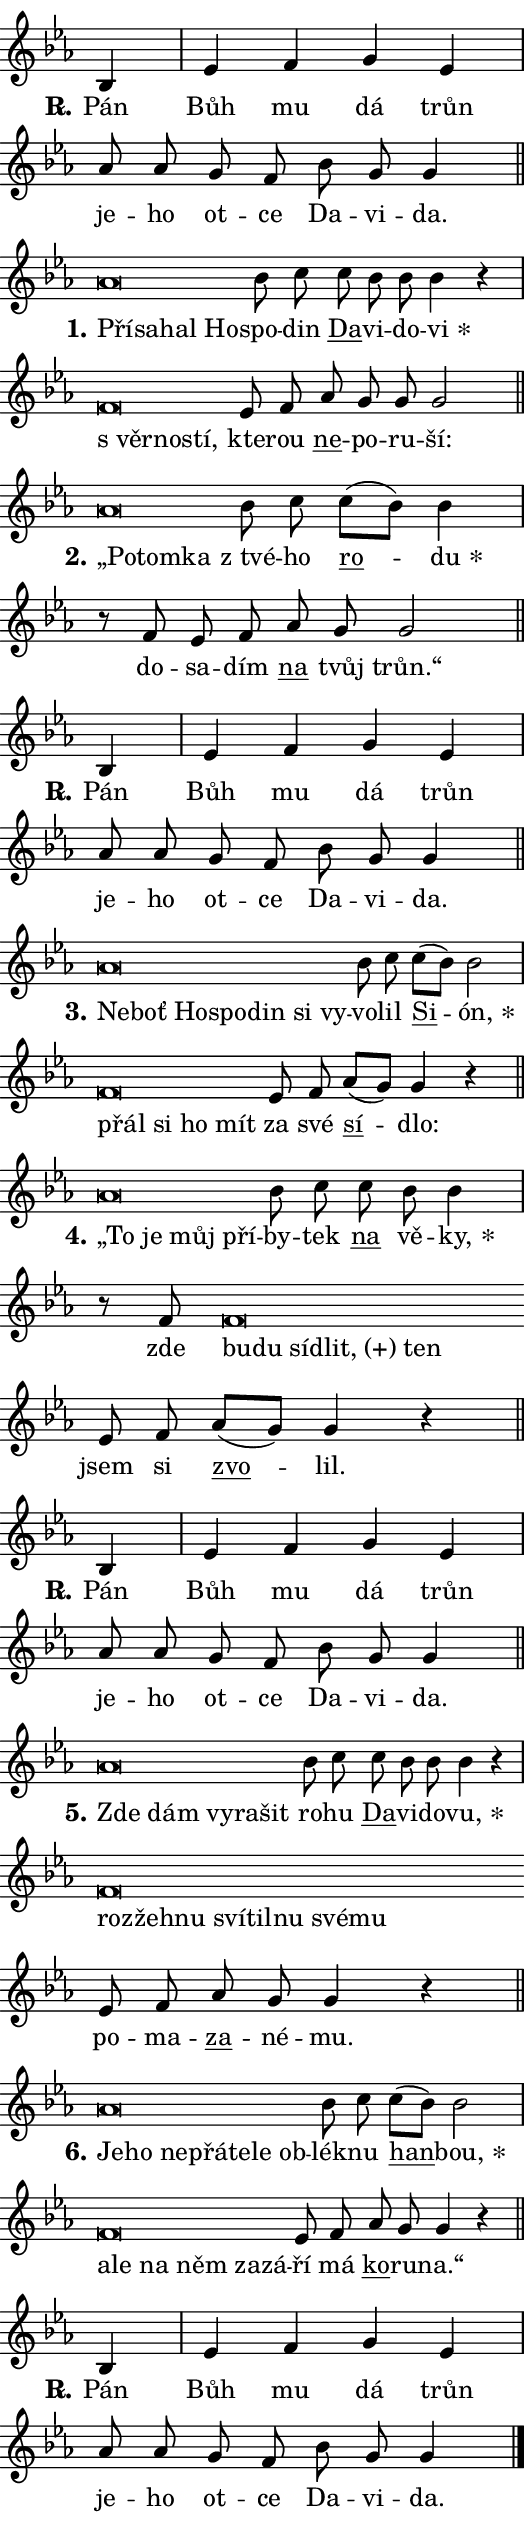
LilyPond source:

\version "2.24.0"
\header { tagline = "" }
\paper {
  indent = 0\cm
  top-margin = 0\cm
  right-margin = 0.13\cm % to fit lyric hyphens
  bottom-margin = 0\cm
  left-margin = 0\cm
  paper-width = 9\cm
  page-breaking = #ly:one-page-breaking
  system-system-spacing.basic-distance = #11
  score-system-spacing.basic-distance = #11
  ragged-last = ##f
}


%% Author: Thomas Morley
%% https://lists.gnu.org/archive/html/lilypond-user/2020-05/msg00002.html
#(define (line-position grob)
"Returns position of @var[grob} in current system:
   @code{'start}, if at first time-step
   @code{'end}, if at last time-step
   @code{'middle} otherwise
"
  (let* ((col (ly:item-get-column grob))
         (ln (ly:grob-object col 'left-neighbor))
         (rn (ly:grob-object col 'right-neighbor))
         (col-to-check-left (if (ly:grob? ln) ln col))
         (col-to-check-right (if (ly:grob? rn) rn col))
         (break-dir-left
           (and
             (ly:grob-property col-to-check-left 'non-musical #f)
             (ly:item-break-dir col-to-check-left)))
         (break-dir-right
           (and
             (ly:grob-property col-to-check-right 'non-musical #f)
             (ly:item-break-dir col-to-check-right))))
        (cond ((eqv? 1 break-dir-left) 'start)
              ((eqv? -1 break-dir-right) 'end)
              (else 'middle))))

#(define (tranparent-at-line-position vctor)
  (lambda (grob)
  "Relying on @code{line-position} select the relevant enry from @var{vctor}.
Used to determine transparency,"
    (case (line-position grob)
      ((end) (not (vector-ref vctor 0)))
      ((middle) (not (vector-ref vctor 1)))
      ((start) (not (vector-ref vctor 2))))))

noteHeadBreakVisibility =
#(define-music-function (break-visibility)(vector?)
"Makes @code{NoteHead}s transparent relying on @var{break-visibility}"
#{
  \override NoteHead.transparent =
    #(tranparent-at-line-position break-visibility)
#})

#(define delete-ledgers-for-transparent-note-heads
  (lambda (grob)
    "Reads whether a @code{NoteHead} is transparent.
If so this @code{NoteHead} is removed from @code{'note-heads} from
@var{grob}, which is supposed to be @code{LedgerLineSpanner}.
As a result ledgers are not printed for this @code{NoteHead}"
    (let* ((nhds-array (ly:grob-object grob 'note-heads))
           (nhds-list
             (if (ly:grob-array? nhds-array)
                 (ly:grob-array->list nhds-array)
                 '()))
           ;; Relies on the transparent-property being done before
           ;; Staff.LedgerLineSpanner.after-line-breaking is executed.
           ;; This is fragile ...
           (to-keep
             (remove
               (lambda (nhd)
                 (ly:grob-property nhd 'transparent #f))
               nhds-list)))
      ;; TODO find a better method to iterate over grob-arrays, similiar
      ;; to filter/remove etc for lists
      ;; For now rebuilt from scratch
      (set! (ly:grob-object grob 'note-heads)  '())
      (for-each
        (lambda (nhd)
          (ly:pointer-group-interface::add-grob grob 'note-heads nhd))
        to-keep))))

squashNotes = {
  \override NoteHead.X-extent = #'(-0.2 . 0.2)
  \override NoteHead.Y-extent = #'(-0.75 . 0)
  \override NoteHead.stencil =
    #(lambda (grob)
       (let ((pos (ly:grob-property grob 'staff-position)))
         (begin
           (if (< pos -7) (display "ERROR: Lower brevis then expected\n") (display ""))
           (if (<= pos -6) ly:text-interface::print ly:note-head::print))))
}
unSquashNotes = {
  \revert NoteHead.X-extent
  \revert NoteHead.Y-extent
  \revert NoteHead.stencil
}

hideNotes = \noteHeadBreakVisibility #begin-of-line-visible
unHideNotes = \noteHeadBreakVisibility #all-visible

% work-around for resetting accidentals
% https://lilypond.org/doc/v2.23/Documentation/notation/displaying-rhythms#unmetered-music
cadenzaMeasure = {
  \cadenzaOff
  \partial 1024 s1024
  \cadenzaOn
}

#(define-markup-command (accent layout props text) (markup?)
  "Underline accented syllable"
  (interpret-markup layout props
    #{\markup \override #'(offset . 4.3) \underline { #text }#}))

responsum = \markup \concat {
  "R" \hspace #-1.05 \path #0.1 #'((moveto 0 0.07) (lineto 0.9 0.8)) \hspace #0.05 "."
}

spaceSize = #0.6828661417322834 % exact space size for TeX Gyre Schola

\layout {
  \context {
    \Staff
    \remove "Time_signature_engraver"
    \override LedgerLineSpanner.after-line-breaking = #delete-ledgers-for-transparent-note-heads
  }
  \context {
    \Lyrics {
      \override LyricSpace.minimum-distance = \spaceSize
      \override LyricText.font-name = #"TeX Gyre Schola"
      \override LyricText.font-size = 1
      \override StanzaNumber.font-name = #"TeX Gyre Schola Bold"
      \override StanzaNumber.font-size = 1
    }
  }
  \context {
    \Score 
    \override NoteHead.text =
      #(lambda (grob) 
        (let ((pos (ly:grob-property grob 'staff-position)))
          #{\markup {
            \combine
              \halign #-0.55 \raise #(if (= pos -6) 0 0.5) \override #'(thickness . 2) \draw-line #'(3.2 . 0)
              \musicglyph "noteheads.sM1"
          }#}))
  }
}

% magnetic-lyrics.ily
%
%   written by
%     Jean Abou Samra <jean@abou-samra.fr>
%     Werner Lemberg <wl@gnu.org>
%
%   adapted by
%     Jiri Hon <jiri.hon@gmail.com>
%
% Version 2022-Apr-15

% https://www.mail-archive.com/lilypond-user@gnu.org/msg149350.html

#(define (Left_hyphen_pointer_engraver context)
   "Collect syllable-hyphen-syllable occurrences in lyrics and store
them in properties.  This engraver only looks to the left.  For
example, if the lyrics input is @code{foo -- bar}, it does the
following.

@itemize @bullet
@item
Set the @code{text} property of the @code{LyricHyphen} grob between
@q{foo} and @q{bar} to @code{foo}.

@item
Set the @code{left-hyphen} property of the @code{LyricText} grob with
text @q{foo} to the @code{LyricHyphen} grob between @q{foo} and
@q{bar}.
@end itemize

Use this auxiliary engraver in combination with the
@code{lyric-@/text::@/apply-@/magnetic-@/offset!} hook."
   (let ((hyphen #f)
         (text #f))
     (make-engraver
      (acknowledgers
       ((lyric-syllable-interface engraver grob source-engraver)
        (set! text grob)))
      (end-acknowledgers
       ((lyric-hyphen-interface engraver grob source-engraver)
        ;(when (not (grob::has-interface grob 'lyric-space-interface))
          (set! hyphen grob)));)
      ((stop-translation-timestep engraver)
       (when (and text hyphen)
         (ly:grob-set-object! text 'left-hyphen hyphen))
       (set! text #f)
       (set! hyphen #f)))))

#(define (lyric-text::apply-magnetic-offset! grob)
   "If the space between two syllables is less than the value in
property @code{LyricText@/.details@/.squash-threshold}, move the right
syllable to the left so that it gets concatenated with the left
syllable.

Use this function as a hook for
@code{LyricText@/.after-@/line-@/breaking} if the
@code{Left_@/hyphen_@/pointer_@/engraver} is active."
   (let ((hyphen (ly:grob-object grob 'left-hyphen #f)))
     (when hyphen
       (let ((left-text (ly:spanner-bound hyphen LEFT)))
         (when (grob::has-interface left-text 'lyric-syllable-interface)
           (let* ((common (ly:grob-common-refpoint grob left-text X))
                  (this-x-ext (ly:grob-extent grob common X))
                  (left-x-ext
                   (begin
                     ;; Trigger magnetism for left-text.
                     (ly:grob-property left-text 'after-line-breaking)
                     (ly:grob-extent left-text common X)))
                  ;; `delta` is the gap width between two syllables.
                  (delta (- (interval-start this-x-ext)
                            (interval-end left-x-ext)))
                  (details (ly:grob-property grob 'details))
                  (threshold (assoc-get 'squash-threshold details 0.2)))
             (when (< delta threshold)
               (let* (;; We have to manipulate the input text so that
                      ;; ligatures crossing syllable boundaries are not
                      ;; disabled.  For languages based on the Latin
                      ;; script this is essentially a beautification.
                      ;; However, for non-Western scripts it can be a
                      ;; necessity.
                      (lt (ly:grob-property left-text 'text))
                      (rt (ly:grob-property grob 'text))
                      (is-space (grob::has-interface hyphen 'lyric-space-interface))
                      (space (if is-space " " ""))
                      (extra-delta (if is-space spaceSize 0))
                      ;; Append new syllable.
                      (ltrt-space (if (and (string? lt) (string? rt))
                                (string-append lt space rt)
                                (make-concat-markup (list lt space rt))))
                      ;; Right-align `ltrt` to the right side.
                      (ltrt-space-markup (grob-interpret-markup
                               grob
                               (make-translate-markup
                                (cons (interval-length this-x-ext) 0)
                                (make-right-align-markup ltrt-space)))))
                 (begin
                   ;; Don't print `left-text`.
                   (ly:grob-set-property! left-text 'stencil #f)
                   ;; Set text and stencil (which holds all collected
                   ;; syllables so far) and shift it to the left.
                   (ly:grob-set-property! grob 'text ltrt-space)
                   (ly:grob-set-property! grob 'stencil ltrt-space-markup)
                   (ly:grob-translate-axis! grob (- (- delta extra-delta)) X))))))))))


#(define (lyric-hyphen::displace-bounds-first grob)
   ;; Make very sure this callback isn't triggered too early.
   (let ((left (ly:spanner-bound grob LEFT))
         (right (ly:spanner-bound grob RIGHT)))
     (ly:grob-property left 'after-line-breaking)
     (ly:grob-property right 'after-line-breaking)
     (ly:lyric-hyphen::print grob)))

squashThreshold = #0.4

\layout {
  \context {
    \Lyrics
    \consists #Left_hyphen_pointer_engraver
    \override LyricText.after-line-breaking =
      #lyric-text::apply-magnetic-offset!
    \override LyricHyphen.stencil = #lyric-hyphen::displace-bounds-first
    \override LyricText.details.squash-threshold = \squashThreshold
    \override LyricHyphen.minimum-distance = 0
    \override LyricHyphen.minimum-length = \squashThreshold
  }
}

squashText = \override LyricText.details.squash-threshold = 9999
unSquashText = \override LyricText.details.squash-threshold = \squashThreshold

leftText = \override LyricText.self-alignment-X = #LEFT
unLeftText = \revert LyricText.self-alignment-X

starOffset = #(lambda (grob) 
                (let ((x_offset (ly:self-alignment-interface::aligned-on-x-parent grob)))
                  (if (= x_offset 0) 0 (+ x_offset 1.2))))

star = #(define-music-function (syllable)(string?)
"Append star separator at the end of a syllable"
#{
  \once \override LyricText.X-offset = #starOffset
  \lyricmode { \markup {
    #syllable
    \override #'((font-name . "TeX Gyre Schola Bold")) \hspace #0.2 \lower #0.65 \larger "*"
  } }
#})

starAccent = #(define-music-function (syllable)(string?)
"Append star separator at the end of a syllable and make accent"
#{
  \once \override LyricText.X-offset = #starOffset
  \lyricmode { \markup {
    \accent #syllable
    \override #'((font-name . "TeX Gyre Schola Bold")) \hspace #0.2 \lower #0.65 \larger "*"
  } }
#})

breath = #(define-music-function (syllable)(string?)
"Append breathing indicator at the end of a syllable"
#{
  \lyricmode { \markup { #syllable "+" } }
#})

optionalBreath = #(define-music-function (syllable)(string?)
"Append optional breathing indicator at the end of a syllable"
#{
  \lyricmode { \markup { #syllable "(+)" } }
#})


\score {
    <<
        \new Voice = "melody" { \cadenzaOn \key es \major \relative { bes4 \cadenzaMeasure \bar "|" es f g es \cadenzaMeasure \bar "|" as8 as g f bes g g4 \cadenzaMeasure \bar "||" \break } }
        \new Lyrics \lyricsto "melody" { \lyricmode { \set stanza = \responsum
Pán Bůh mu dá trůn je -- ho ot -- ce Da -- vi -- da. } }
    >>
    \layout {}
}

\score {
    <<
        \new Voice = "melody" { \cadenzaOn \key es \major \relative { \squashNotes as'\breve*1/16 \hideNotes \breve*1/16 \bar "" \breve*1/16 \breve*1/16 \bar "" \unHideNotes \unSquashNotes bes8 c \bar "" c bes bes bes4 r \cadenzaMeasure \bar "|" \squashNotes f\breve*1/16 \hideNotes \breve*1/16 \breve*1/16 \bar "" \unHideNotes \unSquashNotes es8 f \bar "" as g g g2 \cadenzaMeasure \bar "||" \break } }
        \new Lyrics \lyricsto "melody" { \lyricmode { \set stanza = "1."
\leftText Pří -- \squashText sa -- hal Ho -- \unLeftText \unSquashText spo -- din \markup \accent Da -- vi -- do -- \star vi \leftText "s věr" -- \squashText no -- stí, \unLeftText \unSquashText kte -- rou \markup \accent ne -- po -- ru -- ší: } }
    >>
    \layout {}
}

\score {
    <<
        \new Voice = "melody" { \cadenzaOn \key es \major \relative { \squashNotes as'\breve*1/16 \hideNotes \breve*1/16 \breve*1/16 \bar "" \unHideNotes \unSquashNotes bes8 c \bar "" c[( bes)] bes4 \cadenzaMeasure \bar "|" r8 f es8 f \bar "" as g g2 \cadenzaMeasure \bar "||" \break } }
        \new Lyrics \lyricsto "melody" { \lyricmode { \set stanza = "2."
\leftText „Po -- \squashText tom -- ka \unLeftText \unSquashText "z tvé" -- ho \markup \accent ro -- \star du do -- sa -- dím \markup \accent na tvůj trůn.“ } }
    >>
    \layout {}
}

\score {
    <<
        \new Voice = "melody" { \cadenzaOn \key es \major \relative { bes4 \cadenzaMeasure \bar "|" es f g es \cadenzaMeasure \bar "|" as8 as g f bes g g4 \cadenzaMeasure \bar "||" \break } }
        \new Lyrics \lyricsto "melody" { \lyricmode { \set stanza = \responsum
Pán Bůh mu dá trůn je -- ho ot -- ce Da -- vi -- da. } }
    >>
    \layout {}
}

\score {
    <<
        \new Voice = "melody" { \cadenzaOn \key es \major \relative { \squashNotes as'\breve*1/16 \hideNotes \breve*1/16 \bar "" \breve*1/16 \bar "" \breve*1/16 \bar "" \breve*1/16 \bar "" \breve*1/16 \breve*1/16 \bar "" \unHideNotes \unSquashNotes bes8 c \bar "" c[( bes)] bes2 \cadenzaMeasure \bar "|" \squashNotes f\breve*1/16 \hideNotes \breve*1/16 \bar "" \breve*1/16 \breve*1/16 \bar "" \unHideNotes \unSquashNotes es8 f \bar "" as[( g)] g4 r \cadenzaMeasure \bar "||" \break } }
        \new Lyrics \lyricsto "melody" { \lyricmode { \set stanza = "3."
\leftText Ne -- \squashText boť Ho -- spo -- din si vy -- \unLeftText \unSquashText vo -- lil \markup \accent Si -- \star ón, \leftText přál \squashText si ho mít \unLeftText \unSquashText za své \markup \accent sí -- dlo: } }
    >>
    \layout {}
}

\score {
    <<
        \new Voice = "melody" { \cadenzaOn \key es \major \relative { \squashNotes as'\breve*1/16 \hideNotes \breve*1/16 \bar "" \breve*1/16 \breve*1/16 \bar "" \unHideNotes \unSquashNotes bes8 c \bar "" c bes bes4 \cadenzaMeasure \bar "|" r8 f8 \squashNotes f\breve*1/16 \hideNotes \breve*1/16 \bar "" \breve*1/16 \bar "" \breve*1/16 \breve*1/16 \bar "" \unHideNotes \unSquashNotes es8 f \bar "" as[( g)] g4 r \cadenzaMeasure \bar "||" \break } }
        \new Lyrics \lyricsto "melody" { \lyricmode { \set stanza = "4."
\leftText „To \squashText je můj pří -- \unLeftText \unSquashText by -- tek \markup \accent na vě -- \star ky, zde \leftText bu -- \squashText du sí -- \optionalBreath dlit, ten \unLeftText \unSquashText jsem si \markup \accent zvo -- lil. } }
    >>
    \layout {}
}

\score {
    <<
        \new Voice = "melody" { \cadenzaOn \key es \major \relative { bes4 \cadenzaMeasure \bar "|" es f g es \cadenzaMeasure \bar "|" as8 as g f bes g g4 \cadenzaMeasure \bar "||" \break } }
        \new Lyrics \lyricsto "melody" { \lyricmode { \set stanza = \responsum
Pán Bůh mu dá trůn je -- ho ot -- ce Da -- vi -- da. } }
    >>
    \layout {}
}

\score {
    <<
        \new Voice = "melody" { \cadenzaOn \key es \major \relative { \squashNotes as'\breve*1/16 \hideNotes \breve*1/16 \bar "" \breve*1/16 \bar "" \breve*1/16 \breve*1/16 \bar "" \unHideNotes \unSquashNotes bes8 c \bar "" c bes bes bes4 r \cadenzaMeasure \bar "|" \squashNotes f\breve*1/16 \hideNotes \breve*1/16 \bar "" \breve*1/16 \bar "" \breve*1/16 \bar "" \breve*1/16 \bar "" \breve*1/16 \bar "" \breve*1/16 \breve*1/16 \bar "" \unHideNotes \unSquashNotes es8 f \bar "" as g g4 r \cadenzaMeasure \bar "||" \break } }
        \new Lyrics \lyricsto "melody" { \lyricmode { \set stanza = "5."
\leftText Zde \squashText dám vy -- ra -- šit \unLeftText \unSquashText ro -- hu \markup \accent Da -- vi -- do -- \star vu, \leftText roz -- \squashText žeh -- nu sví -- til -- nu své -- mu \unLeftText \unSquashText po -- ma -- \markup \accent za -- né -- mu. } }
    >>
    \layout {}
}

\score {
    <<
        \new Voice = "melody" { \cadenzaOn \key es \major \relative { \squashNotes as'\breve*1/16 \hideNotes \breve*1/16 \bar "" \breve*1/16 \bar "" \breve*1/16 \bar "" \breve*1/16 \bar "" \breve*1/16 \breve*1/16 \bar "" \unHideNotes \unSquashNotes bes8 c \bar "" c[( bes)] bes2 \cadenzaMeasure \bar "|" \squashNotes f\breve*1/16 \hideNotes \breve*1/16 \bar "" \breve*1/16 \bar "" \breve*1/16 \bar "" \breve*1/16 \breve*1/16 \bar "" \unHideNotes \unSquashNotes es8 f \bar "" as g g4 r \cadenzaMeasure \bar "||" \break } }
        \new Lyrics \lyricsto "melody" { \lyricmode { \set stanza = "6."
\leftText Je -- \squashText ho ne -- přá -- te -- le ob -- \unLeftText \unSquashText lék -- nu \markup \accent han -- \star bou, \leftText a -- \squashText le na něm za -- zá -- \unLeftText \unSquashText ří má \markup \accent ko -- ru -- na.“ } }
    >>
    \layout {}
}

\score {
    <<
        \new Voice = "melody" { \cadenzaOn \key es \major \relative { bes4 \cadenzaMeasure \bar "|" es f g es \cadenzaMeasure \bar "|" as8 as g f bes g g4 \cadenzaMeasure \bar "||" \break } \bar "|." }
        \new Lyrics \lyricsto "melody" { \lyricmode { \set stanza = \responsum
Pán Bůh mu dá trůn je -- ho ot -- ce Da -- vi -- da. } }
    >>
    \layout {}
}
